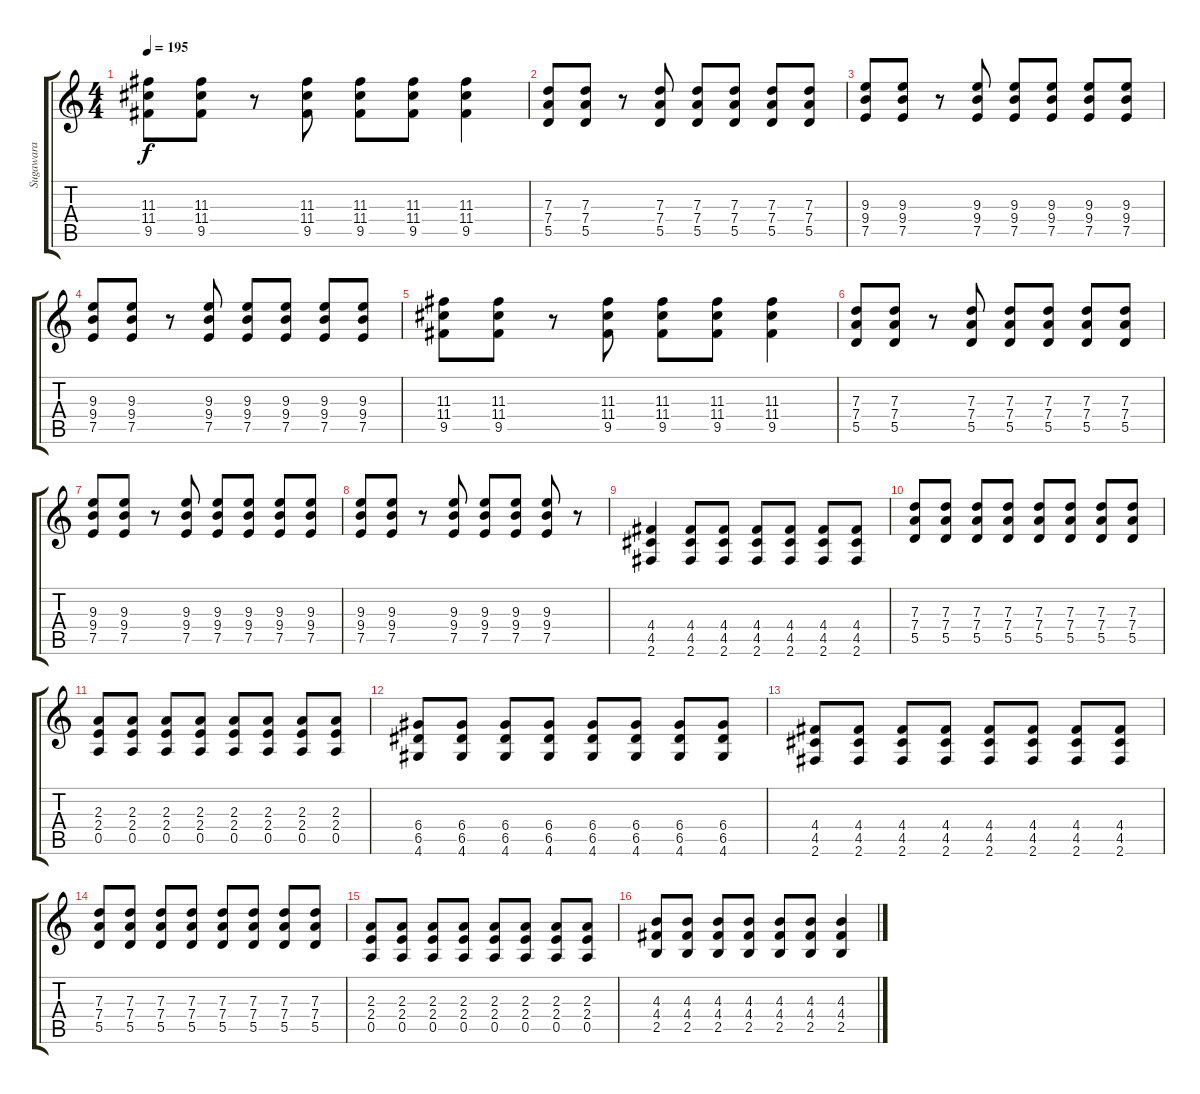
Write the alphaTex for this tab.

\track ("Sugawara" "Sugawara") {instrument distortionguitar}
\staff {score tabs}
\tuning (E4 B3 G3 D3 A2 E2) {hide}
\ts (4 4)
\tempo 195
\clef g2
\ks c
(11.3 11.4 9.5).8{dy f} (11.3 11.4 9.5).8 r.8 (11.3 11.4 9.5).8 (11.3 11.4 9.5).8 (11.3 11.4 9.5).8 (11.3 11.4 9.5).4 |
(7.3 7.4 5.5).8 (7.3 7.4 5.5).8 r.8 (7.3 7.4 5.5).8 (7.3 7.4 5.5).8 (7.3 7.4 5.5).8 (7.3 7.4 5.5).8 (7.3 7.4 5.5).8 |
(9.3 9.4 7.5).8 (9.3 9.4 7.5).8 r.8 (9.3 9.4 7.5).8 (9.3 9.4 7.5).8 (9.3 9.4 7.5).8 (9.3 9.4 7.5).8 (9.3 9.4 7.5).8 |
(9.3 9.4 7.5).8 (9.3 9.4 7.5).8 r.8 (9.3 9.4 7.5).8 (9.3 9.4 7.5).8 (9.3 9.4 7.5).8 (9.3 9.4 7.5).8 (9.3 9.4 7.5).8 |
(11.3 11.4 9.5).8 (11.3 11.4 9.5).8 r.8 (11.3 11.4 9.5).8 (11.3 11.4 9.5).8 (11.3 11.4 9.5).8 (11.3 11.4 9.5).4 |
(7.3 7.4 5.5).8 (7.3 7.4 5.5).8 r.8 (7.3 7.4 5.5).8 (7.3 7.4 5.5).8 (7.3 7.4 5.5).8 (7.3 7.4 5.5).8 (7.3 7.4 5.5).8 |
(9.3 9.4 7.5).8 (9.3 9.4 7.5).8 r.8 (9.3 9.4 7.5).8 (9.3 9.4 7.5).8 (9.3 9.4 7.5).8 (9.3 9.4 7.5).8 (9.3 9.4 7.5).8 |
(9.3 9.4 7.5).8 (9.3 9.4 7.5).8 r.8 (9.3 9.4 7.5).8 (9.3 9.4 7.5).8 (9.3 9.4 7.5).8 (9.3 9.4 7.5).8 r.8 |
(4.4 4.5 2.6).4 (4.4 4.5 2.6).8 (4.4 4.5 2.6).8 (4.4 4.5 2.6).8 (4.4 4.5 2.6).8 (4.4 4.5 2.6).8 (4.4 4.5 2.6).8 |
(7.3 7.4 5.5).8 (7.3 7.4 5.5).8 (7.3 7.4 5.5).8 (7.3 7.4 5.5).8 (7.3 7.4 5.5).8 (7.3 7.4 5.5).8 (7.3 7.4 5.5).8 (7.3 7.4 5.5).8 |
(2.3 2.4 0.5).8 (2.3 2.4 0.5).8 (2.3 2.4 0.5).8 (2.3 2.4 0.5).8 (2.3 2.4 0.5).8 (2.3 2.4 0.5).8 (2.3 2.4 0.5).8 (2.3 2.4 0.5).8 |
(6.4 6.5 4.6).8 (6.4 6.5 4.6).8 (6.4 6.5 4.6).8 (6.4 6.5 4.6).8 (6.4 6.5 4.6).8 (6.4 6.5 4.6).8 (6.4 6.5 4.6).8 (6.4 6.5 4.6).8 |
(4.4 4.5 2.6).8 (4.4 4.5 2.6).8 (4.4 4.5 2.6).8 (4.4 4.5 2.6).8 (4.4 4.5 2.6).8 (4.4 4.5 2.6).8 (4.4 4.5 2.6).8 (4.4 4.5 2.6).8 |
(7.3 7.4 5.5).8 (7.3 7.4 5.5).8 (7.3 7.4 5.5).8 (7.3 7.4 5.5).8 (7.3 7.4 5.5).8 (7.3 7.4 5.5).8 (7.3 7.4 5.5).8 (7.3 7.4 5.5).8 |
(2.3 2.4 0.5).8 (2.3 2.4 0.5).8 (2.3 2.4 0.5).8 (2.3 2.4 0.5).8 (2.3 2.4 0.5).8 (2.3 2.4 0.5).8 (2.3 2.4 0.5).8 (2.3 2.4 0.5).8 |
(4.3 4.4 2.5).8 (4.3 4.4 2.5).8 (4.3 4.4 2.5).8 (4.3 4.4 2.5).8 (4.3 4.4 2.5).8 (4.3 4.4 2.5).8 (4.3 4.4 2.5).4
